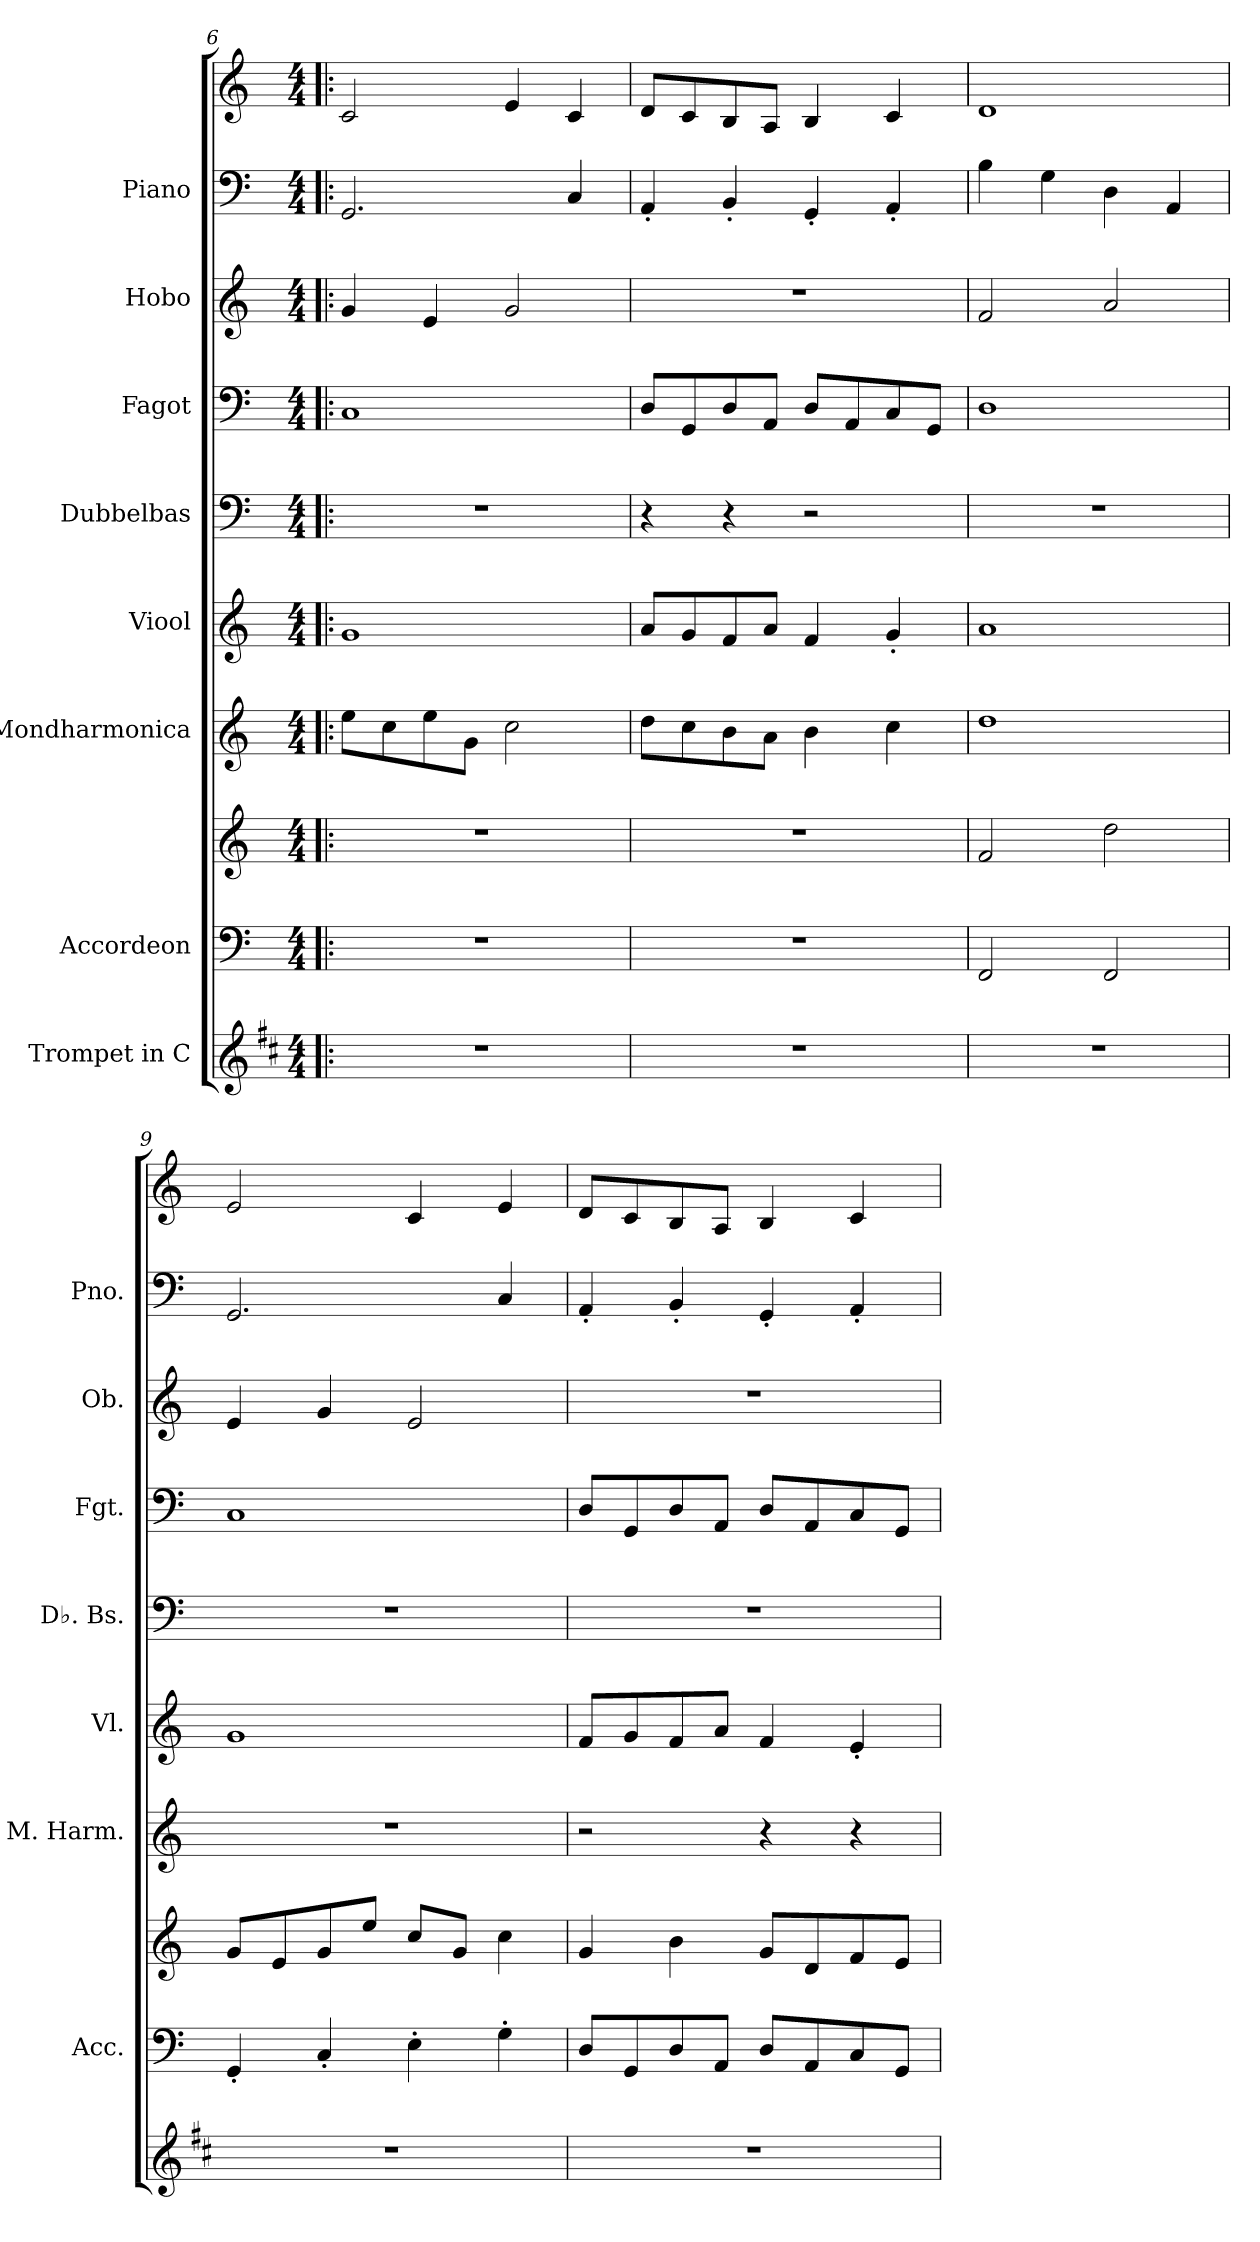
**kern	**kern	**kern	**dynam	**kern	**kern	**kern	**kern	**kern	**kern	**kern
*part8	*part7	*part7	*part7	*part6	*part5	*part4	*part3	*part2	*part1	*part1
*staff10	*staff9	*staff8	*staff8/9	*staff7	*staff6	*staff5	*staff4	*staff3	*staff2	*staff1
*I"Trompet in C	*I"Accordeon	*	*	*I"Mondharmonica	*I"Viool	*I"Dubbelbas	*I"Fagot	*I"Hobo	*I"Piano	*
*	*I'Acc.	*	*	*I'M. Harm.	*I'Vl.	*I'Db. Bs.	*I'Fgt.	*I'Ob.	*I'Pno.	*
*clefG2	*clefF4	*clefG2	*	*clefG2	*clefG2	*clefF4	*clefF4	*clefG2	*clefF4	*clefG2
*ITrd1c2	*	*	*	*	*	*ITrd7c12	*	*	*	*
*k[]	*k[]	*k[]	*	*k[]	*k[]	*k[]	*k[]	*k[]	*k[]	*k[]
*M4/4	*M4/4	*M4/4	*	*M4/4	*M4/4	*M4/4	*M4/4	*M4/4	*M4/4	*M4/4
=6!|:	=6!|:	=6!|:	=6!|:	=6!|:	=6!|:	=6!|:	=6!|:	=6!|:	=6!|:	=6!|:
1r	1r	1r	.	8ee\L	1g	1r	1C	4g/	2.GG/	2c/
.	.	.	.	8cc\	.	.	.	.	.	.
.	.	.	.	8ee\	.	.	.	4e/	.	.
.	.	.	.	8g\J	.	.	.	.	.	.
.	.	.	.	2cc\	.	.	.	2g/	.	4e/
.	.	.	.	.	.	.	.	.	4C/	4c/
!!LO:PB:g=z
=7	=7	=7	=7	=7	=7	=7	=7	=7	=7	=7
1r	1r	1r	.	8dd\L	8a/L	4r	8D/L	1r	4AA'/	8d/L
.	.	.	.	8cc\	8g/	.	8GG/	.	.	8c/
.	.	.	.	8b\	8f/	4r	8D/	.	4BB'/	8B/
.	.	.	.	8a\J	8a/J	.	8AA/J	.	.	8A/J
.	.	.	.	4b\	4f/	2r	8D/L	.	4GG'/	4B/
.	.	.	.	.	.	.	8AA/	.	.	.
.	.	.	.	4cc\	4g'/	.	8C/	.	4AA'/	4c/
.	.	.	.	.	.	.	8GG/J	.	.	.
=8	=8	=8	=8	=8	=8	=8	=8	=8	=8	=8
!	!	!	!LO:DY:b=2	!	!	!	!	!	!	!
!	!	!	!LO:DY:n=1:b	!	!	!	!	!	!	!
1r	2FF/	2f/	p ff	1dd	1a	1r	1D	2f/	4B\	1d
.	.	.	.	.	.	.	.	.	4G\	.
.	2FF/	2dd\	.	.	.	.	.	2a/	4D\	.
.	.	.	.	.	.	.	.	.	4AA/	.
=9	=9	=9	=9	=9	=9	=9	=9	=9	=9	=9
1r	4GG'/	8g/L	.	1r	1g	1r	1C	4e/	2.GG/	2e/
.	.	8e/	.	.	.	.	.	.	.	.
.	4C'/	8g/	.	.	.	.	.	4g/	.	.
.	.	8ee/J	.	.	.	.	.	.	.	.
.	4E'\	8cc/L	.	.	.	.	.	2e/	.	4c/
.	.	8g/J	.	.	.	.	.	.	.	.
.	4G'\	4cc\	.	.	.	.	.	.	4C/	4e/
=10	=10	=10	=10	=10	=10	=10	=10	=10	=10	=10
1r	8D/L	4g/	.	2r	8f/L	1r	8D/L	1r	4AA'/	8d/L
.	8GG/	.	.	.	8g/	.	8GG/	.	.	8c/
.	8D/	4b\	.	.	8f/	.	8D/	.	4BB'/	8B/
.	8AA/J	.	.	.	8a/J	.	8AA/J	.	.	8A/J
.	8D/L	8g/L	.	4r	4f/	.	8D/L	.	4GG'/	4B/
.	8AA/	8d/	.	.	.	.	8AA/	.	.	.
.	8C/	8f/	.	4r	4e'/	.	8C/	.	4AA'/	4c/
.	8GG/J	8e/J	.	.	.	.	8GG/J	.	.	.
=	=	=	=	=	=	=	=	=	=	=
*-	*-	*-	*-	*-	*-	*-	*-	*-	*-	*-
